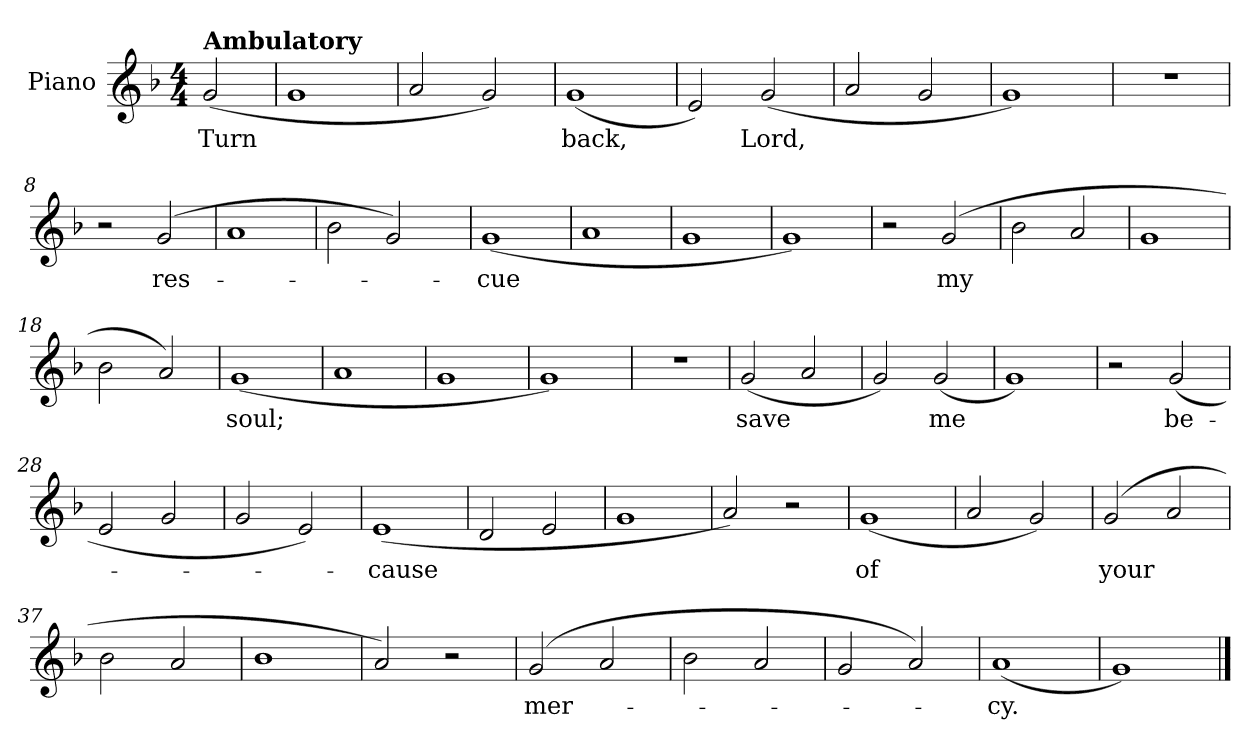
**kern	**text
*part1	*part1
*staff1	*staff1
*I"Piano	*
*I'Pno.	*
*clefG2	*
*k[b-]	*
*M4/4	*
*MM82	*
=	=
!LO:TX:a:B:t=Ambulatory	!
!	!LO:LY:b
(>2g/	Turn
=1	=1
1g	.
=2	=2
2a/	.
2g/)	.
=3	=3
!	!LO:LY:b
(<1g	back,
=4	=4
2e/)	.
!	!LO:LY:b
(>2g/	Lord,
=5	=5
2a/	.
2g/	.
=6	=6
1g)	.
=7	=7
1r	.
=8	=8
2r	.
!	!LO:LY:b
(>2g/	res-
=9	=9
1a	.
=10	=10
2b-\	.
2g/)	.
=11	=11
!	!LO:LY:b
(>1g	-cue
=12	=12
1a	.
=13	=13
1g	.
=14	=14
1g)	.
=15	=15
2r	.
!	!LO:LY:b
(>2g/	my
!!LO:LB:g=z
=16	=16
2b-\	.
2a/	.
=17	=17
1g	.
=18	=18
2b-\	.
2a/)	.
=19	=19
!	!LO:LY:b
(>1g	soul;
=20	=20
1a	.
=21	=21
1g	.
=22	=22
1g)	.
=23	=23
1r	.
=24	=24
!	!LO:LY:b
(>2g/	save
2a/	.
=25	=25
2g/)	.
!	!LO:LY:b
(<2g/	me
=26	=26
1g)	.
=27	=27
2r	.
!	!LO:LY:b
(<2g/	be-
=28	=28
2e/	.
2g/	.
=29	=29
2g/	.
2e/)	.
=30	=30
!	!LO:LY:b
(<1e	-cause
=31	=31
2d/	.
2e/	.
!!LO:LB:g=z
=32	=32
1g	.
=33	=33
2a/)	.
2r	.
=34	=34
!	!LO:LY:b
(>1g	of
=35	=35
2a/	.
2g/)	.
=36	=36
!	!LO:LY:b
(>2g/	your
2a/	.
=37	=37
2b-\	.
2a/	.
=38	=38
1b-	.
=39	=39
2a/)	.
2r	.
=40	=40
!	!LO:LY:b
(>2g/	mer-
2a/	.
=41	=41
2b-\	.
2a/	.
=42	=42
2g/	.
2a/)	.
=43	=43
!	!LO:LY:b
(<1a	-cy.
=44	=44
1g)	.
==	==
*-	*-
